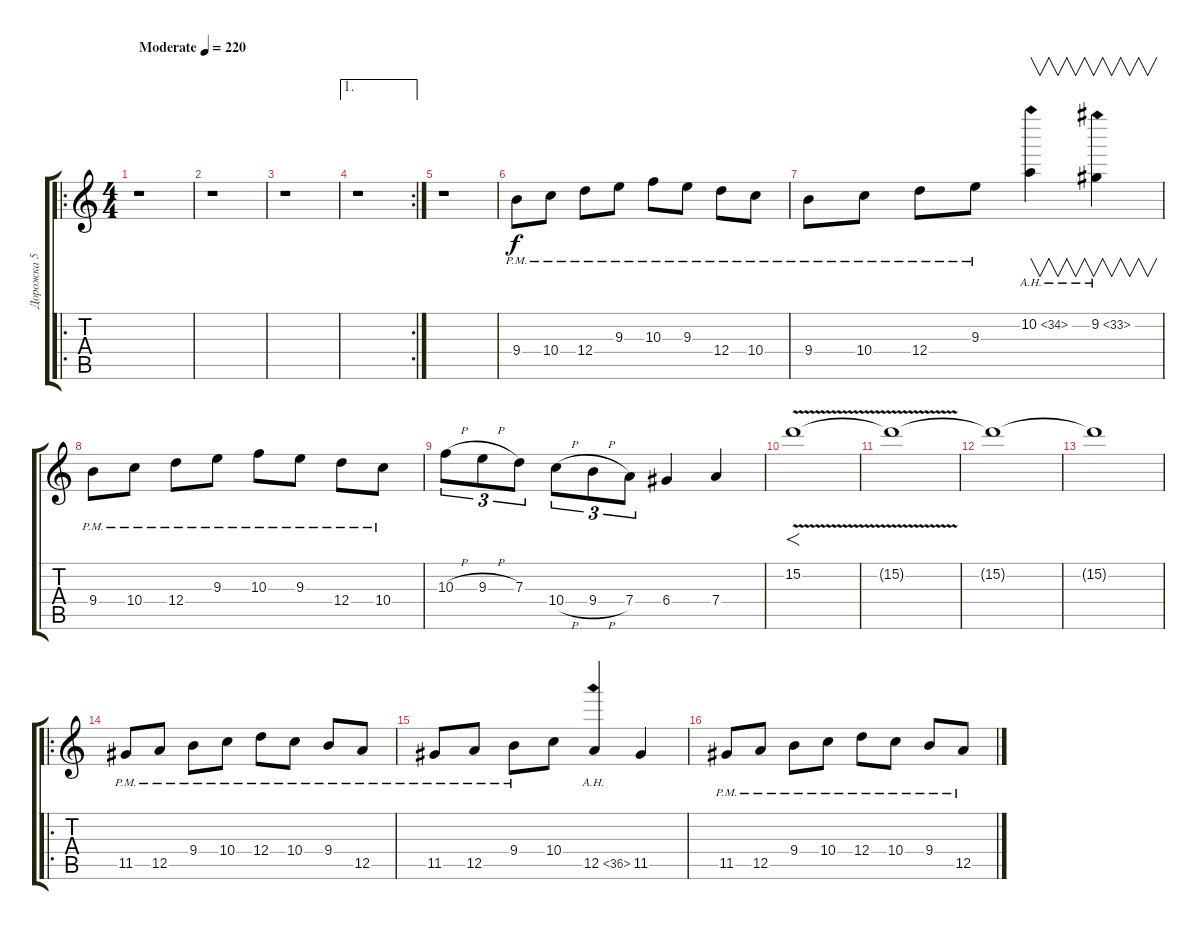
\track ("Дорожка 5" "Дорожка 5") {instrument distortionguitar}
\staff {score tabs}
\tuning (E4 B3 G3 D3 A2 E2) {hide}
\ro
\ts (4 4)
\tempo (220 "Moderate")
\clef g2
\ks c
r.1{dy f instrument distortionguitar} |
r.1 |
r.1 |
\ae 1
\rc 2
r.1 |
r.1 |
9.4{pm}.8{volume 7} 10.4{pm}.8 12.4{pm}.8 9.3{pm}.8 10.3{pm}.8 9.3{pm}.8 12.4{pm}.8 10.4{pm}.8 |
9.4{pm}.8 10.4{pm}.8 12.4{pm}.8 9.3{pm}.8 10.2{ah 24}.4{v} 9.2{ah 24}.4{v} |
9.4{pm}.8 10.4{pm}.8 12.4{pm}.8 9.3{pm}.8 10.3{pm}.8 9.3{pm}.8 12.4{pm}.8 10.4{pm}.8 |
10.3{h}.8{tu (3 2)} 9.3{h}.8{tu (3 2)} 7.3.8{tu (3 2)} 10.4{h}.8{tu (3 2)} 9.4{h}.8{tu (3 2)} 7.4.8{tu (3 2)} 6.4.4 7.4.4 |
15.2{v}.1{f volume 12} |
15.2{t}.1 |
15.2{t}.1 |
15.2{t}.1 |
\ro
11.5{pm}.8 12.5{pm}.8 9.4{pm}.8 10.4{pm}.8 12.4{pm}.8 10.4{pm}.8 9.4{pm}.8 12.5{pm}.8 |
11.5{pm}.8 12.5{pm}.8 9.4{pm}.8 10.4.8 12.5{ah 24}.4 11.5.4 |
11.5{pm}.8 12.5{pm}.8 9.4{pm}.8 10.4{pm}.8 12.4{pm}.8 10.4{pm}.8 9.4{pm}.8 12.5{pm}.8
